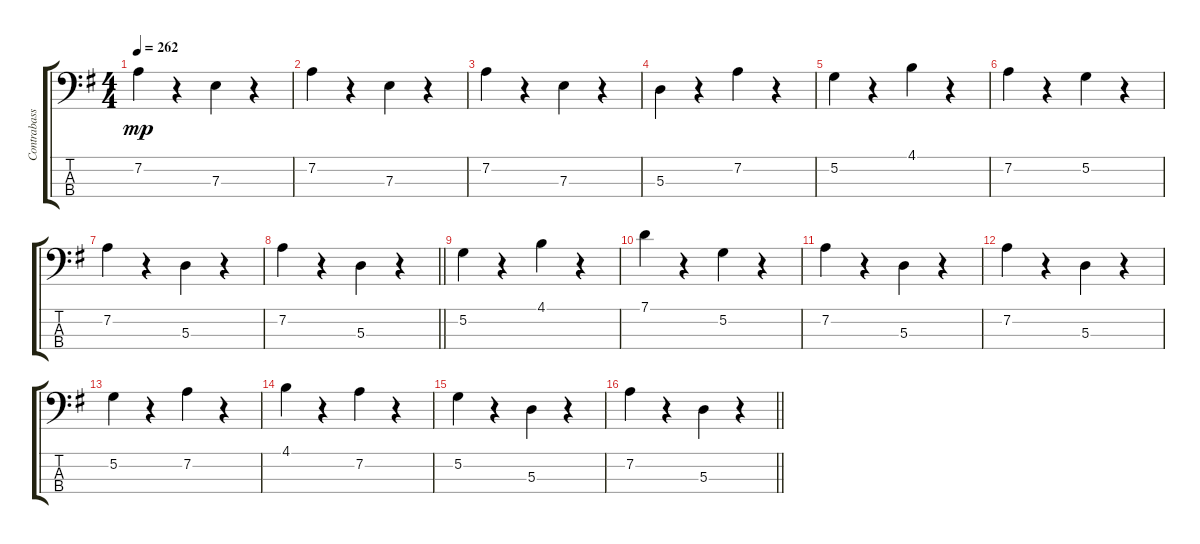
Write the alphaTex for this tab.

\track ("Contrabass" "Contrabass") {instrument acousticbass}
\staff {score tabs}
\tuning (G2 D2 A1 E1) {hide}
\ts (4 4)
\section ("" "")
\tempo 262
\clef f4
\ks g
7.2.4{dy mp} r.4 7.3.4 r.4 |
7.2.4 r.4 7.3.4 r.4 |
7.2.4 r.4 7.3.4 r.4 |
5.3.4 r.4 7.2.4 r.4 |
5.2.4 r.4 4.1.4 r.4 |
7.2.4 r.4 5.2.4 r.4 |
7.2.4 r.4 5.3.4 r.4 |
\barLineRight lightlight
7.2.4 r.4 5.3.4 r.4 |
\section ("" "")
5.2.4 r.4 4.1.4 r.4 |
7.1.4 r.4 5.2.4 r.4 |
7.2.4 r.4 5.3.4 r.4 |
7.2.4 r.4 5.3.4 r.4 |
5.2.4 r.4 7.2.4 r.4 |
4.1.4 r.4 7.2.4 r.4 |
5.2.4 r.4 5.3.4 r.4 |
\barLineRight lightlight
7.2.4 r.4 5.3.4 r.4
